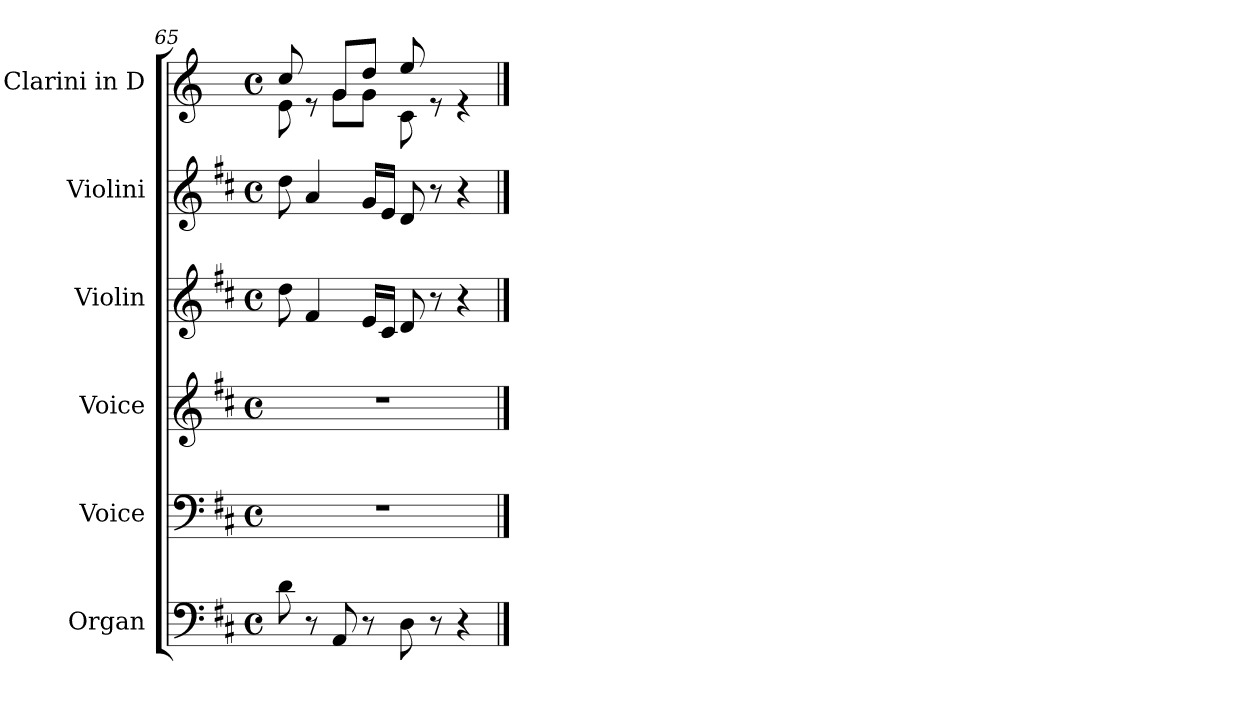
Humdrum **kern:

**kern	**kern	**kern	**kern	**kern	**kern
*part6	*part5	*part4	*part3	*part2	*part1
*staff6	*staff5	*staff4	*staff3	*staff2	*staff1
*I"Organ	*I"Voice	*I"Voice	*I"Violin	*I"Violini	*I"Clarini in D
*	*	*	*I'Vln	*I'Vln	*
*clefF4	*clefF4	*clefG2	*clefG2	*clefG2	*clefG2
*	*	*	*	*	*ITrd-1c-2
*k[f#c#]	*k[f#c#]	*k[f#c#]	*k[f#c#]	*k[f#c#]	*k[f#c#]
*M4/4	*M4/4	*M4/4	*M4/4	*M4/4	*M4/4
*met(c)	*met(c)	*met(c)	*met(c)	*met(c)	*met(c)
=65	=65	=65	=65	=65	=65
*	*	*	*	*	*^
8d\	1r	1r	8dd\	8dd\	8dd/	8f#\
8r	.	.	4f#/	4a/	8re	8ryy
8AA/	.	.	.	.	8a/L	8a\L
8r	.	.	16e/LL	16g/LL	8ee/J	8a\J
.	.	.	16c#/JJ	16e/JJ	.	.
8D\	.	.	8d/	8d/	8ff#/	8d\
8r	.	.	8r	8r	8re	4.ryy
4r	.	.	4r	4r	4re	.
*	*	*	*	*	*v	*v
==	==	==	==	==	==
*-	*-	*-	*-	*-	*-
